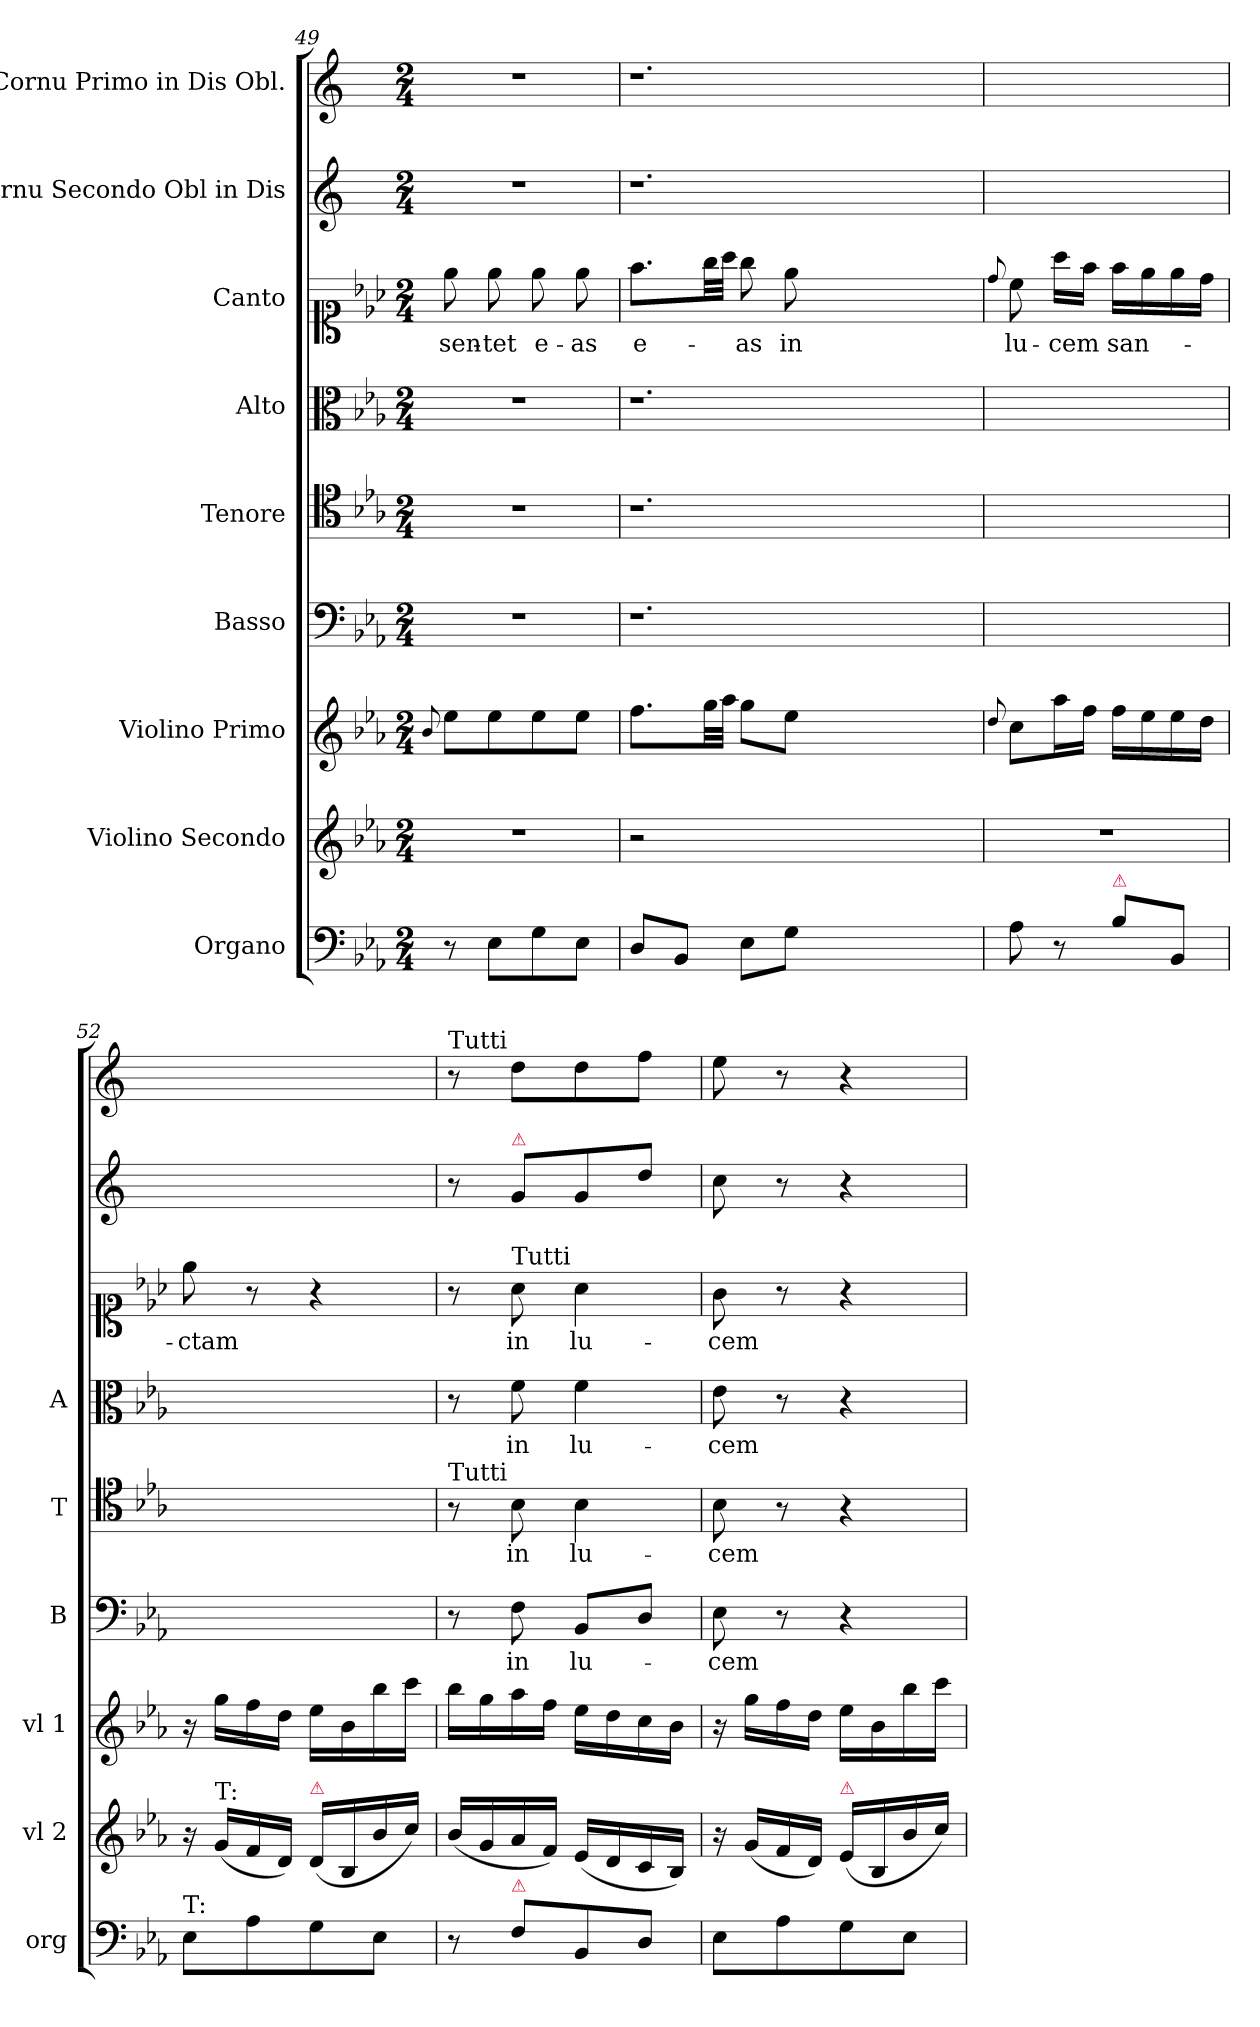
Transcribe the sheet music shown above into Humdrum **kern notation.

**kern	**dynam	**kern	**dynam	**kern	**dynam	**kern	**text	**kern	**text	**kern	**text	**kern	**text	**kern	**dynam	**kern	**dynam
*part9	*part9	*part8	*part8	*part7	*part7	*part6	*part6	*part5	*part5	*part4	*part4	*part3	*part3	*part2	*part2	*part1	*part1
*staff9	*staff9	*staff8	*staff8	*staff7	*staff7	*staff6	*staff6	*staff5	*staff5	*staff4	*staff4	*staff3	*staff3	*staff2	*staff2	*staff1	*staff1
*I"Organo	*	*I"Violino Secondo	*	*I"Violino Primo	*	*I"Basso	*	*I"Tenore	*	*I"Alto	*	*I"Canto	*	*I"Cornu Secondo Obl in Dis	*	*I"Cornu Primo in Dis Obl.	*
*I'org	*	*I'vl 2	*	*I'vl 1	*	*I'B	*	*I'T	*	*I'A	*	*	*	*	*	*	*
*clefF4	*	*clefG2	*	*clefG2	*	*clefF4	*	*clefC4	*	*clefC3	*	*clefC1	*	*clefG2	*	*clefG2	*
*	*	*	*	*	*	*	*	*	*	*	*	*	*	*ITrd5c9	*	*ITrd5c9	*
*k[b-e-a-]	*	*k[b-e-a-]	*	*k[b-e-a-]	*	*k[b-e-a-]	*	*k[b-e-a-]	*	*k[b-e-a-]	*	*k[b-e-a-]	*	*k[b-e-a-]	*	*k[b-e-a-]	*
*	*	*	*	*E-:	*	*E-:	*	*	*	*E-:	*	*E-:	*	*E-:	*	*E-:	*
*M2/4	*	*M2/4	*	*M2/4	*	*M2/4	*	*M2/4	*	*M2/4	*	*M2/4	*	*M2/4	*	*M2/4	*
=49	=49	=49	=49	=49	=49	=49	=49	=49	=49	=49	=49	=49	=49	=49	=49	=49	=49
.	.	.	.	8qqb-/	.	.	.	.	.	.	.	.	.	.	.	.	.
8r	.	2r	.	8ee-\L	.	2r	.	2r	.	2r	.	8ee-\	-sen-	2r	.	2r	.
8E-\L	.	.	.	8ee-\	.	.	.	.	.	.	.	8ee-\	-tet	.	.	.	.
8G\	.	.	.	8ee-\	.	.	.	.	.	.	.	8ee-\	e-	.	.	.	.
8E-\J	.	.	.	8ee-\J	.	.	.	.	.	.	.	8ee-\	-as	.	.	.	.
=50	=50	=50	=50	=50	=50	=50	=50	=50	=50	=50	=50	=50	=50	=50	=50	=50	=50
8D/L	.	2r	.	8.ff\L	.	1.r	.	1.r	.	1.r	.	8.ff\L	e-	1.r	.	1.r	.
8BB-/J	.	.	.	.	.	.	.	.	.	.	.	.	.	.	.	.	.
.	.	.	.	32gg\LL	.	.	.	.	.	.	.	32gg\LL	.	.	.	.	.
.	.	.	.	32aa-\JJJ	.	.	.	.	.	.	.	32aa-\JJJ	.	.	.	.	.
8E-\L	.	.	.	8gg\L	.	.	.	.	.	.	.	8gg\	-as	.	.	.	.
8G\J	.	.	.	8ee-\J	.	.	.	.	.	.	.	8ee-\	in	.	.	.	.
1ryy	.	1ryy	.	1ryy	.	.	.	.	.	.	.	1ryy	.	.	.	.	.
=51	=51	=51	=51	=51	=51	=51	=51	=51	=51	=51	=51	=51	=51	=51	=51	=51	=51
.	.	.	.	8qqdd/	.	.	.	.	.	.	.	8qqdd/	.	.	.	.	.
8A-\	.	2r	.	8cc\L	.	2ryy	.	2ryy	.	2ryy	.	8cc\	lu-	2ryy	.	2ryy	.
8r	.	.	.	16aa-\L	.	.	.	.	.	.	.	16aa-\LL	-cem	.	.	.	.
.	.	.	.	16ff\JJ	.	.	.	.	.	.	.	16ff\JJ	.	.	.	.	.
!LO:TX:a:color=crimson:t=⚠	!	!	!	!	!	!	!	!	!	!	!	!	!	!	!	!	!
8B-\L	.	.	.	16ff\LL	.	.	.	.	.	.	.	16ff\LL	san-	.	.	.	.
.	.	.	.	16ee-\	.	.	.	.	.	.	.	16ee-\	.	.	.	.	.
8BB-/J	.	.	.	16ee-\	.	.	.	.	.	.	.	16ee-\	.	.	.	.	.
.	.	.	.	16dd\JJ	.	.	.	.	.	.	.	16dd\JJ	.	.	.	.	.
=52	=52	=52	=52	=52	=52	=52	=52	=52	=52	=52	=52	=52	=52	=52	=52	=52	=52
!LO:TX:a:t=T&colon;	!	!	!	!	!	!	!	!	!	!	!	!	!	!	!	!	!
!	!	!	!LO:DY:rj	!	!LO:DY:b	!	!	!	!	!	!	!	!	!	!	!	!
8E-\L	for	16r	for	16r	for	2ryy	.	2ryy	.	2ryy	.	8ee-\	-ctam	2ryy	.	2ryy	.
!	!	!LO:TX:a:t=T&colon;	!	!	!	!	!	!	!	!	!	!	!	!	!	!	!
.	.	(16g/LL	.	16gg\LL	.	.	.	.	.	.	.	.	.	.	.	.	.
8A-\	.	16f/	.	16ff\	.	.	.	.	.	.	.	8r	.	.	.	.	.
.	.	16d/JJ)	.	16dd\JJ	.	.	.	.	.	.	.	.	.	.	.	.	.
!	!	!LO:TX:a:color=crimson:t=⚠	!	!	!	!	!	!	!	!	!	!	!	!	!	!	!
8G\	.	(>16d/LL	.	16ee-\LL	.	.	.	.	.	.	.	4r	.	.	.	.	.
.	.	16B-/	.	16b-\	.	.	.	.	.	.	.	.	.	.	.	.	.
8E-\J	.	16b-\	.	16bb-\	.	.	.	.	.	.	.	.	.	.	.	.	.
.	.	16cc\JJ)	.	16ccc\JJ	.	.	.	.	.	.	.	.	.	.	.	.	.
=53	=53	=53	=53	=53	=53	=53	=53	=53	=53	=53	=53	=53	=53	=53	=53	=53	=53
!	!	!	!	!	!	!	!	!	!	!	!	!	!	!	!	!LO:TX:a:t=Tutti	!
!	!	!	!	!	!	!	!	!LO:TX:a:t=Tutti	!	!	!	!	!	!	!	!	!
8r	.	(16b-/LL	.	16bb-\LL	.	8r	.	8r	.	8r	.	8r	.	8r	.	8r	.
.	.	16g/	.	16gg\	.	.	.	.	.	.	.	.	.	.	.	.	.
!	!	!	!	!	!	!	!	!	!	!	!	!	!	!LO:TX:a:color=crimson:t=⚠	!	!	!
!	!	!	!	!	!	!	!	!	!	!	!	!LO:TX:a:t=Tutti	!	!	!	!	!
!LO:TX:a:color=crimson:t=⚠	!	!	!	!	!	!	!	!	!	!	!	!	!	!	!	!	!
8F\L	.	16a-/	.	16aa-\	.	8F\	in	8B-\	in	8f\	in	8a-\	in	8B-/L	for	8f\L	for
.	.	16f/JJ)	.	16ff\JJ	.	.	.	.	.	.	.	.	.	.	.	.	.
8BB-/	.	(16e-/LL	.	16ee-\LL	.	8BB-/L	lu-	4B-\	lu-	4f\	lu-	4a-\	lu-	8B-/	.	8f\	.
.	.	16d/	.	16dd\	.	.	.	.	.	.	.	.	.	.	.	.	.
8D/J	.	16c/	.	16cc\	.	8D/J	.	.	.	.	.	.	.	8f\J	.	8a-\J	.
.	.	16B-/JJ)	.	16b-\JJ	.	.	.	.	.	.	.	.	.	.	.	.	.
=54	=54	=54	=54	=54	=54	=54	=54	=54	=54	=54	=54	=54	=54	=54	=54	=54	=54
8E-\L	.	16r	.	16r	.	8E-\	-cem	8B-\	-cem	8e-\	-cem	8g\	-cem	8e-\	.	8g\	.
.	.	(16g/LL	.	16gg\LL	.	.	.	.	.	.	.	.	.	.	.	.	.
8A-\	.	16f/	.	16ff\	.	8r	.	8r	.	8r	.	8r	.	8r	.	8r	.
.	.	16d/JJ)	.	16dd\JJ	.	.	.	.	.	.	.	.	.	.	.	.	.
!	!	!LO:TX:a:color=crimson:t=⚠	!	!	!	!	!	!	!	!	!	!	!	!	!	!	!
8G\	.	(>16e-/LL	.	16ee-\LL	.	4r	.	4r	.	4r	.	4r	.	4r	.	4r	.
.	.	16B-/	.	16b-\	.	.	.	.	.	.	.	.	.	.	.	.	.
8E-\J	.	16b-\	.	16bb-\	.	.	.	.	.	.	.	.	.	.	.	.	.
.	.	16cc\JJ)	.	16ccc\JJ	.	.	.	.	.	.	.	.	.	.	.	.	.
=	=	=	=	=	=	=	=	=	=	=	=	=	=	=	=	=	=
*-	*-	*-	*-	*-	*-	*-	*-	*-	*-	*-	*-	*-	*-	*-	*-	*-	*-
